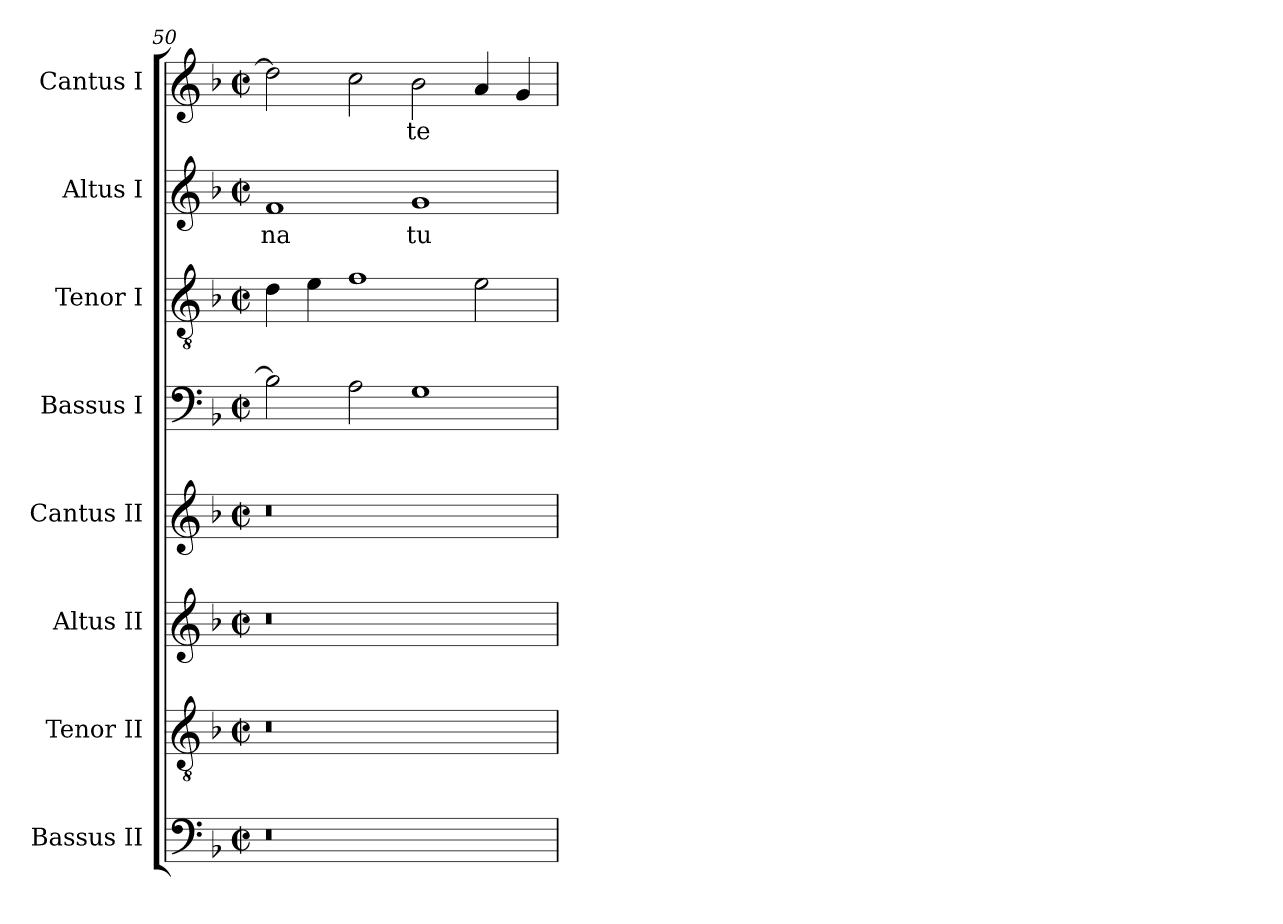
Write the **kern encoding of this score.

**kern	**kern	**kern	**kern	**kern	**kern	**kern	**text	**kern	**text
*part8	*part7	*part6	*part5	*part4	*part3	*part2	*part2	*part1	*part1
*staff8	*staff7	*staff6	*staff5	*staff4	*staff3	*staff2	*staff2	*staff1	*staff1
*I"Bassus II	*I"Tenor II	*I"Altus II	*I"Cantus II	*I"Bassus I	*I"Tenor I	*I"Altus I	*	*I"Cantus I	*
*clefF4	*clefGv2	*clefG2	*clefG2	*clefF4	*clefGv2	*clefG2	*	*clefG2	*
*k[b-]	*k[b-]	*k[b-]	*k[b-]	*k[b-]	*k[b-]	*k[b-]	*	*k[b-]	*
*F:	*F:	*F:	*F:	*F:	*F:	*F:	*	*F:	*
*M2/2	*M2/2	*M2/2	*M2/2	*M2/2	*M2/2	*M2/2	*	*M2/2	*
*met(c|)	*met(c|)	*met(c|)	*met(c|)	*met(c|)	*met(c|)	*met(c|)	*	*met(c|)	*
=50	=50	=50	=50	=50	=50	=50	=50	=50	=50
!	!	!	!	!	!	!	!LO:LY:b:cj	!	!
0r	0r	0r	0r	2B-\]	4d\	1f	na	2dd\]	.
.	.	.	.	.	4e\	.	.	.	.
.	.	.	.	2A\	1f	.	.	2cc\	.
!	!	!	!	!	!	!	!LO:LY:b:cj	!	!LO:LY:b:cj
.	.	.	.	1G	.	1g	tu	2b-\	te
.	.	.	.	.	2e\	.	.	4a/	.
.	.	.	.	.	.	.	.	4g/	.
=	=	=	=	=	=	=	=	=	=
*-	*-	*-	*-	*-	*-	*-	*-	*-	*-
